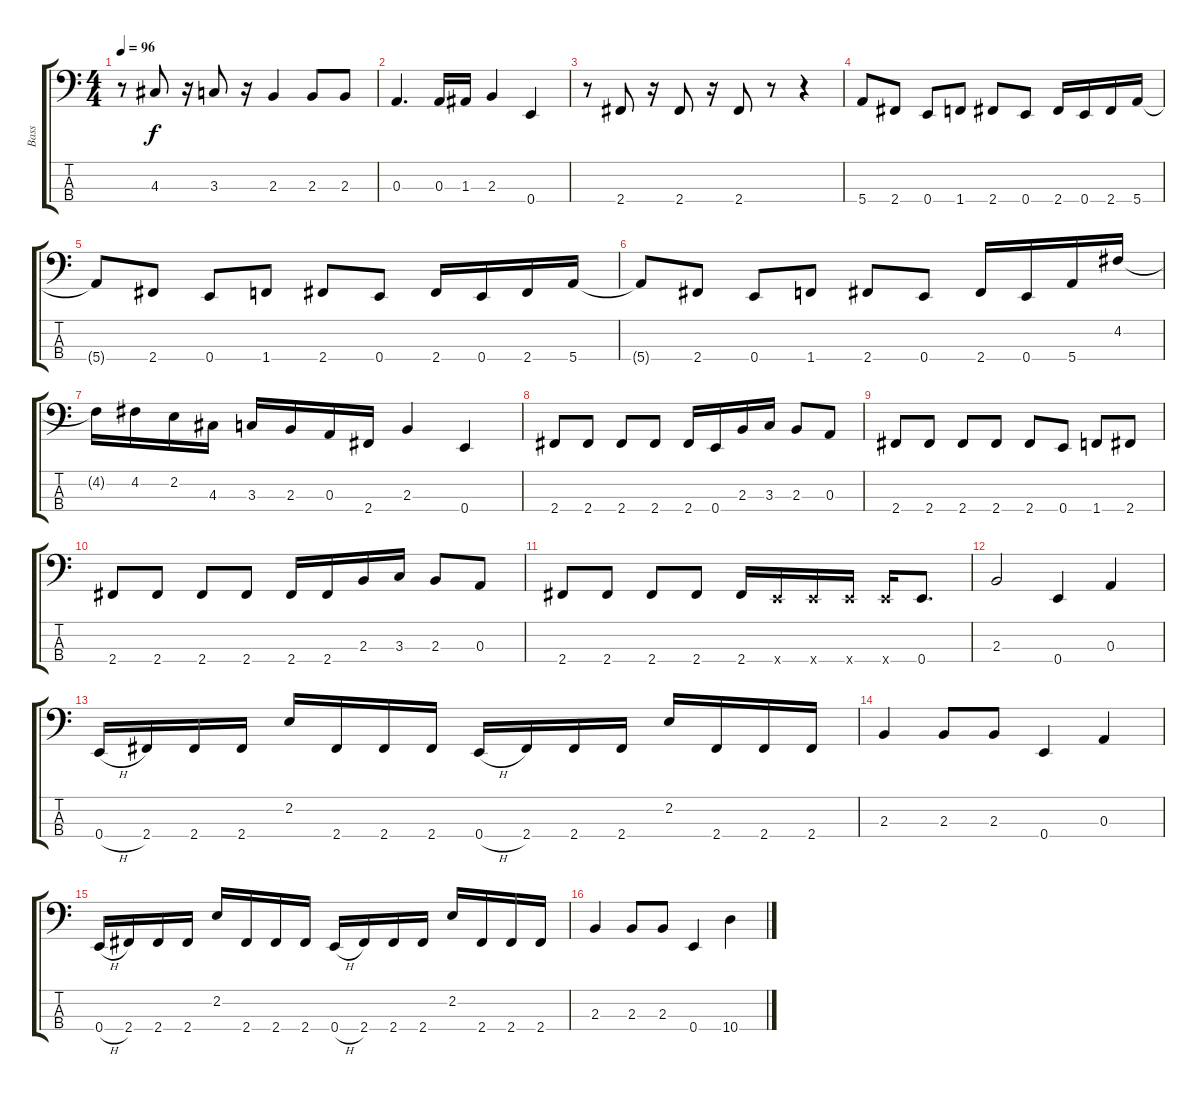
\track ("Bass" "Bass") {instrument acousticbass}
\staff {score tabs}
\tuning (G2 D2 A1 E1) {hide}
\ts (4 4)
\tempo 96
\clef f4
\ks c
r.8{dy f} 4.3.8 r.16 3.3.8 r.16 2.3.4 2.3.8 2.3.8 |
0.3.4{d} 0.3.16 1.3.16 2.3.4 0.4.4 |
r.8 2.4.8 r.16 2.4.8 r.16 2.4.8 r.8 r.4 |
5.4.8 2.4.8 0.4.8 1.4.8 2.4.8 0.4.8 2.4.16 0.4.16 2.4.16 5.4.16 |
5.4{t}.8 2.4.8 0.4.8 1.4.8 2.4.8 0.4.8 2.4.16 0.4.16 2.4.16 5.4.16 |
5.4{t}.8 2.4.8 0.4.8 1.4.8 2.4.8 0.4.8 2.4.16 0.4.16 5.4.16 4.2.16 |
4.2{t}.16 4.2.16 2.2.16 4.3.16 3.3.16 2.3.16 0.3.16 2.4.16 2.3.4 0.4.4 |
2.4.8 2.4.8 2.4.8 2.4.8 2.4.16 0.4.16 2.3.16 3.3.16 2.3.8 0.3.8 |
2.4.8 2.4.8 2.4.8 2.4.8 2.4.8 0.4.8 1.4.8 2.4.8 |
2.4.8 2.4.8 2.4.8 2.4.8 2.4.16 2.4.16 2.3.16 3.3.16 2.3.8 0.3.8 |
2.4.8 2.4.8 2.4.8 2.4.8 2.4.16 0.4{x}.16 0.4{x}.16 0.4{x}.16 0.4{x}.16 0.4.8{d} |
2.3.2 0.4.4 0.3.4 |
0.4{h}.16 2.4.16 2.4.16 2.4.16 2.2.16 2.4.16 2.4.16 2.4.16 0.4{h}.16 2.4.16 2.4.16 2.4.16 2.2.16 2.4.16 2.4.16 2.4.16 |
2.3.4 2.3.8 2.3.8 0.4.4 0.3.4 |
0.4{h}.16 2.4.16 2.4.16 2.4.16 2.2.16 2.4.16 2.4.16 2.4.16 0.4{h}.16 2.4.16 2.4.16 2.4.16 2.2.16 2.4.16 2.4.16 2.4.16 |
2.3.4 2.3.8 2.3.8 0.4.4 10.4.4
